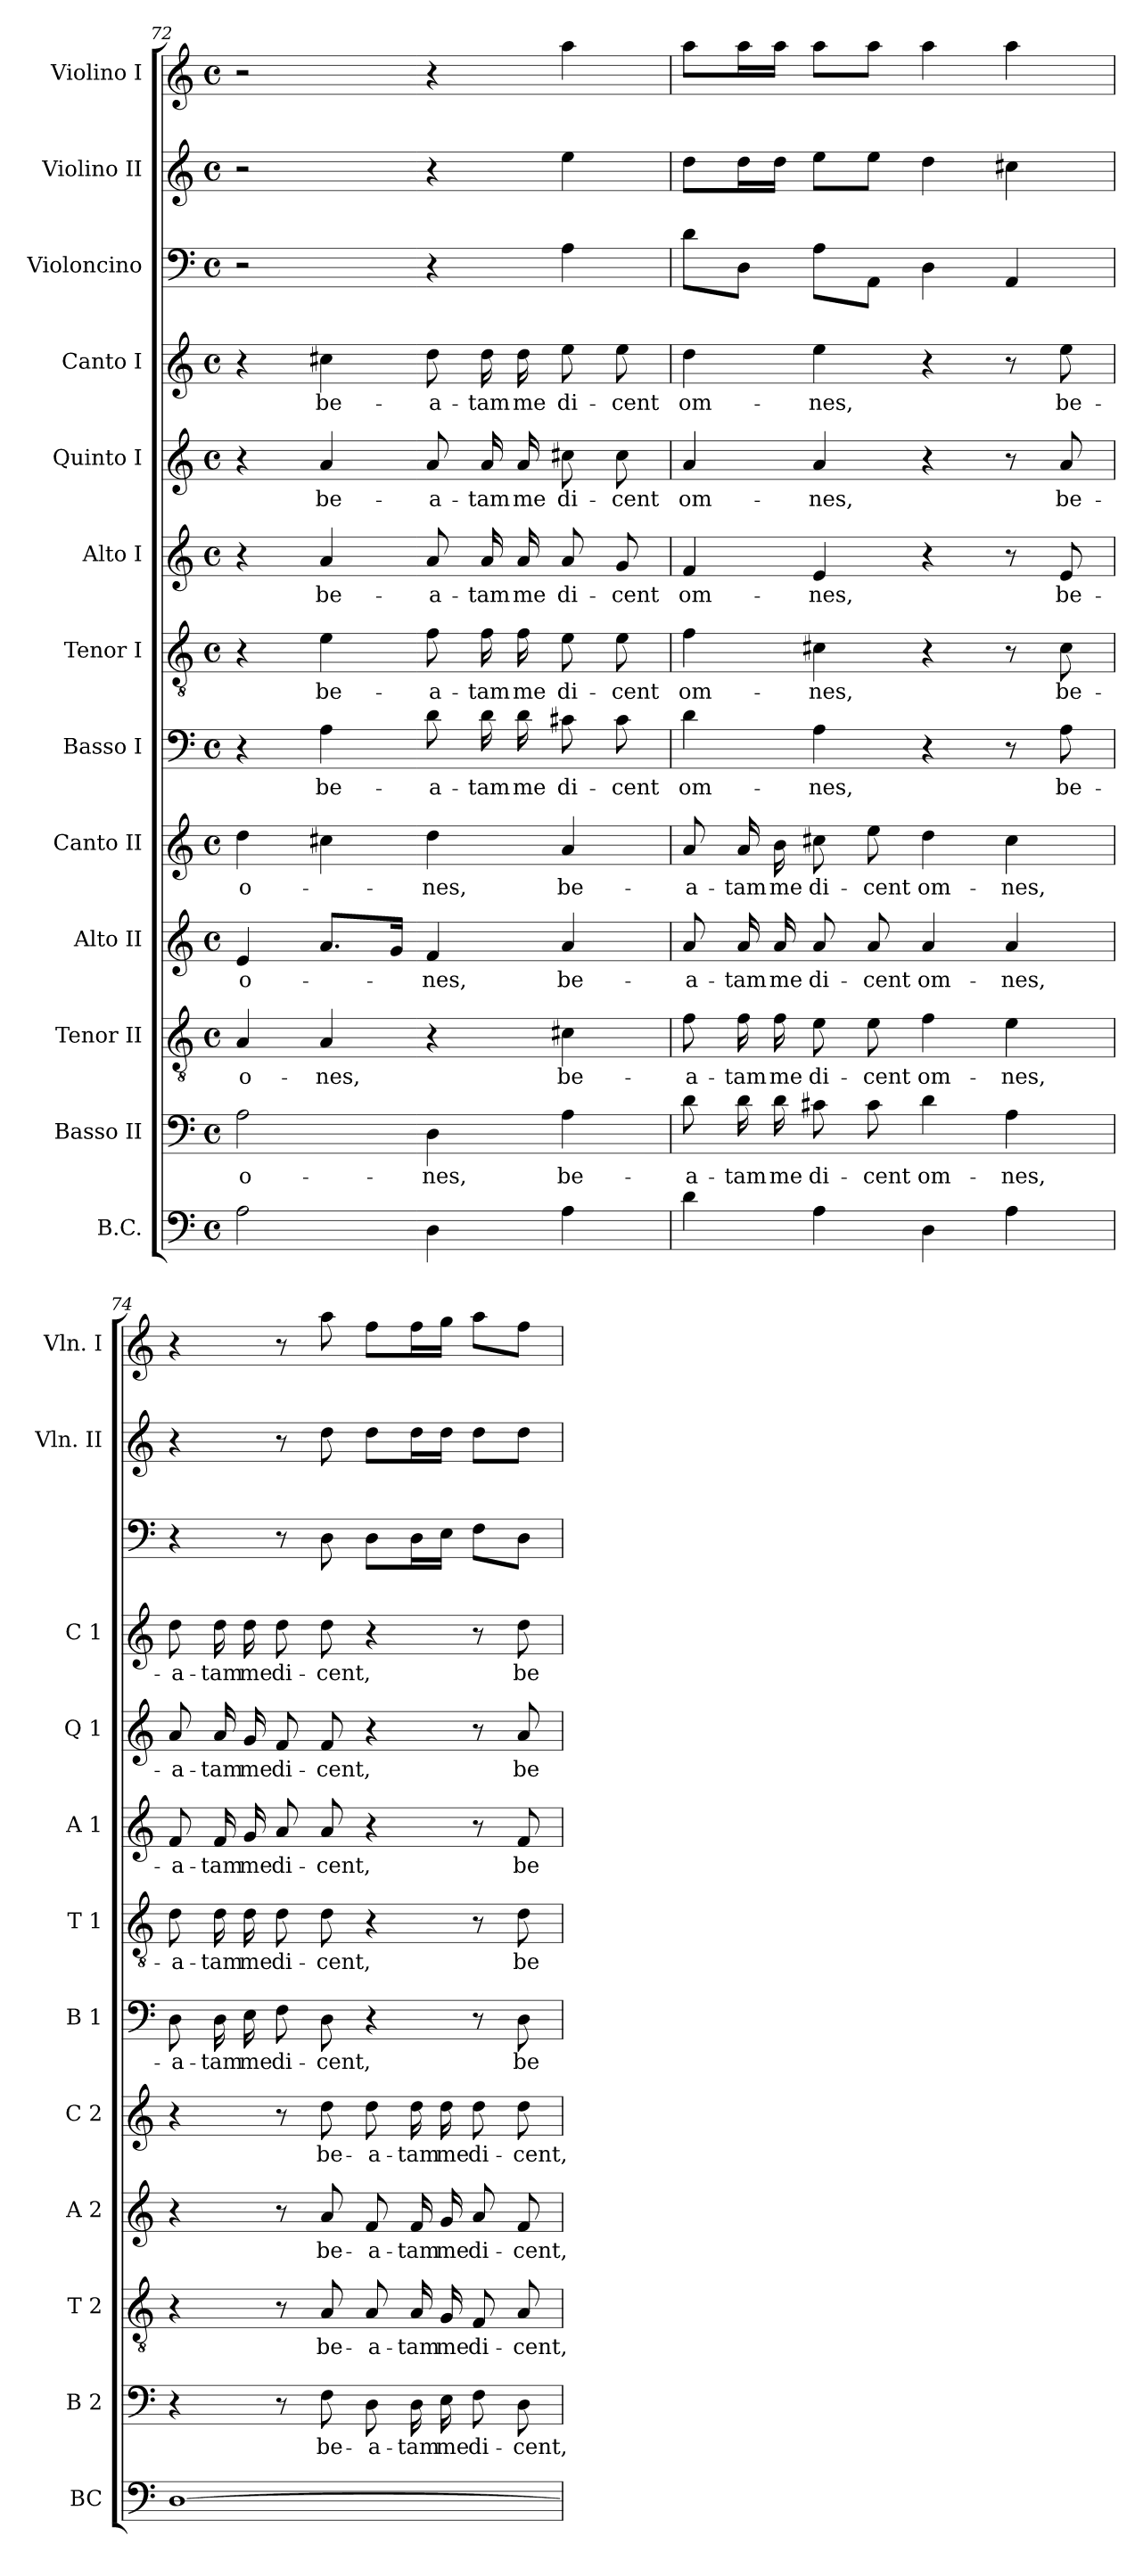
**kern	**kern	**text	**kern	**text	**kern	**text	**kern	**text	**kern	**text	**kern	**text	**kern	**text	**kern	**text	**kern	**text	**kern	**kern	**kern
*part13	*part12	*part12	*part11	*part11	*part10	*part10	*part9	*part9	*part8	*part8	*part7	*part7	*part6	*part6	*part5	*part5	*part4	*part4	*part3	*part2	*part1
*staff13	*staff12	*staff12	*staff11	*staff11	*staff10	*staff10	*staff9	*staff9	*staff8	*staff8	*staff7	*staff7	*staff6	*staff6	*staff5	*staff5	*staff4	*staff4	*staff3	*staff2	*staff1
*I"B.C.	*I"Basso II	*	*I"Tenor II	*	*I"Alto II	*	*I"Canto II	*	*I"Basso I	*	*I"Tenor I	*	*I"Alto I	*	*I"Quinto I	*	*I"Canto I	*	*I"Violoncino	*I"Violino II	*I"Violino I
*I'BC	*I'B 2	*	*I'T 2	*	*I'A 2	*	*I'C 2	*	*I'B 1	*	*I'T 1	*	*I'A 1	*	*I'Q 1	*	*I'C 1	*	*	*I'Vln. II	*I'Vln. I
*clefF4	*clefF4	*	*clefGv2	*	*clefG2	*	*clefG2	*	*clefF4	*	*clefGv2	*	*clefG2	*	*clefG2	*	*clefG2	*	*clefF4	*clefG2	*clefG2
*k[]	*k[]	*	*k[]	*	*k[]	*	*k[]	*	*k[]	*	*k[]	*	*k[]	*	*k[]	*	*k[]	*	*k[]	*k[]	*k[]
*C:	*C:	*	*C:	*	*C:	*	*C:	*	*C:	*	*C:	*	*C:	*	*C:	*	*C:	*	*C:	*C:	*C:
*M4/4	*M4/4	*	*M4/4	*	*M4/4	*	*M4/4	*	*M4/4	*	*M4/4	*	*M4/4	*	*M4/4	*	*M4/4	*	*M4/4	*M4/4	*M4/4
*met(c)	*met(c)	*	*met(c)	*	*met(c)	*	*met(c)	*	*met(c)	*	*met(c)	*	*met(c)	*	*met(c)	*	*met(c)	*	*met(c)	*met(c)	*met(c)
=72	=72	=72	=72	=72	=72	=72	=72	=72	=72	=72	=72	=72	=72	=72	=72	=72	=72	=72	=72	=72	=72
!	!	!LO:LY:b	!	!	!	!	!	!	!	!	!	!	!	!	!	!	!	!	!	!	!
!	!	!	!	!LO:LY:b	!	!	!	!	!	!	!	!	!	!	!	!	!	!	!	!	!
!	!	!	!	!	!	!LO:LY:b	!	!	!	!	!	!	!	!	!	!	!	!	!	!	!
!	!	!	!	!	!	!	!	!LO:LY:b	!	!	!	!	!	!	!	!	!	!	!	!	!
2A\	2A\	-o-	4A/	-o-	4e/	-o-	4dd\	-o-	4r	.	4r	.	4r	.	4r	.	4r	.	2r	2r	2r
!	!	!	!	!LO:LY:b	!	!	!	!	!	!	!	!	!	!	!	!	!	!	!	!	!
!	!	!	!	!	!	!	!	!	!	!LO:LY:b	!	!	!	!	!	!	!	!	!	!	!
!	!	!	!	!	!	!	!	!	!	!	!	!LO:LY:b	!	!	!	!	!	!	!	!	!
!	!	!	!	!	!	!	!	!	!	!	!	!	!	!LO:LY:b	!	!	!	!	!	!	!
!	!	!	!	!	!	!	!	!	!	!	!	!	!	!	!	!LO:LY:b	!	!	!	!	!
!	!	!	!	!	!	!	!	!	!	!	!	!	!	!	!	!	!	!LO:LY:b	!	!	!
.	.	.	4A/	-nes,	8.a/L	.	4cc#X\	.	4A\	be-	4e\	be-	4a/	be-	4a/	be-	4cc#X\	be-	.	.	.
.	.	.	.	.	16g/Jk	.	.	.	.	.	.	.	.	.	.	.	.	.	.	.	.
!	!	!LO:LY:b	!	!	!	!	!	!	!	!	!	!	!	!	!	!	!	!	!	!	!
!	!	!	!	!	!	!LO:LY:b	!	!	!	!	!	!	!	!	!	!	!	!	!	!	!
!	!	!	!	!	!	!	!	!LO:LY:b	!	!	!	!	!	!	!	!	!	!	!	!	!
!	!	!	!	!	!	!	!	!	!	!LO:LY:b	!	!	!	!	!	!	!	!	!	!	!
!	!	!	!	!	!	!	!	!	!	!	!	!LO:LY:b	!	!	!	!	!	!	!	!	!
!	!	!	!	!	!	!	!	!	!	!	!	!	!	!LO:LY:b	!	!	!	!	!	!	!
!	!	!	!	!	!	!	!	!	!	!	!	!	!	!	!	!LO:LY:b	!	!	!	!	!
!	!	!	!	!	!	!	!	!	!	!	!	!	!	!	!	!	!	!LO:LY:b	!	!	!
4D\	4D\	-nes,	4r	.	4f/	-nes,	4dd\	-nes,	8d\	-a-	8f\	-a-	8a/	-a-	8a/	-a-	8dd\	-a-	4r	4r	4r
!	!	!	!	!	!	!	!	!	!	!LO:LY:b	!	!	!	!	!	!	!	!	!	!	!
!	!	!	!	!	!	!	!	!	!	!	!	!LO:LY:b	!	!	!	!	!	!	!	!	!
!	!	!	!	!	!	!	!	!	!	!	!	!	!	!LO:LY:b	!	!	!	!	!	!	!
!	!	!	!	!	!	!	!	!	!	!	!	!	!	!	!	!LO:LY:b	!	!	!	!	!
!	!	!	!	!	!	!	!	!	!	!	!	!	!	!	!	!	!	!LO:LY:b	!	!	!
.	.	.	.	.	.	.	.	.	16d\	-tam	16f\	-tam	16a/	-tam	16a/	-tam	16dd\	-tam	.	.	.
!	!	!	!	!	!	!	!	!	!	!LO:LY:b	!	!	!	!	!	!	!	!	!	!	!
!	!	!	!	!	!	!	!	!	!	!	!	!LO:LY:b	!	!	!	!	!	!	!	!	!
!	!	!	!	!	!	!	!	!	!	!	!	!	!	!LO:LY:b	!	!	!	!	!	!	!
!	!	!	!	!	!	!	!	!	!	!	!	!	!	!	!	!LO:LY:b	!	!	!	!	!
!	!	!	!	!	!	!	!	!	!	!	!	!	!	!	!	!	!	!LO:LY:b	!	!	!
.	.	.	.	.	.	.	.	.	16d\	me	16f\	me	16a/	me	16a/	me	16dd\	me	.	.	.
!	!	!LO:LY:b	!	!	!	!	!	!	!	!	!	!	!	!	!	!	!	!	!	!	!
!	!	!	!	!LO:LY:b	!	!	!	!	!	!	!	!	!	!	!	!	!	!	!	!	!
!	!	!	!	!	!	!LO:LY:b	!	!	!	!	!	!	!	!	!	!	!	!	!	!	!
!	!	!	!	!	!	!	!	!LO:LY:b	!	!	!	!	!	!	!	!	!	!	!	!	!
!	!	!	!	!	!	!	!	!	!	!LO:LY:b	!	!	!	!	!	!	!	!	!	!	!
!	!	!	!	!	!	!	!	!	!	!	!	!LO:LY:b	!	!	!	!	!	!	!	!	!
!	!	!	!	!	!	!	!	!	!	!	!	!	!	!LO:LY:b	!	!	!	!	!	!	!
!	!	!	!	!	!	!	!	!	!	!	!	!	!	!	!	!LO:LY:b	!	!	!	!	!
!	!	!	!	!	!	!	!	!	!	!	!	!	!	!	!	!	!	!LO:LY:b	!	!	!
4A\	4A\	be-	4c#X\	be-	4a/	be-	4a/	be-	8c#X\	di-	8e\	di-	8a/	di-	8cc#X\	di-	8ee\	di-	4A\	4ee\	4aa\
!	!	!	!	!	!	!	!	!	!	!LO:LY:b	!	!	!	!	!	!	!	!	!	!	!
!	!	!	!	!	!	!	!	!	!	!	!	!LO:LY:b	!	!	!	!	!	!	!	!	!
!	!	!	!	!	!	!	!	!	!	!	!	!	!	!LO:LY:b	!	!	!	!	!	!	!
!	!	!	!	!	!	!	!	!	!	!	!	!	!	!	!	!LO:LY:b	!	!	!	!	!
!	!	!	!	!	!	!	!	!	!	!	!	!	!	!	!	!	!	!LO:LY:b	!	!	!
.	.	.	.	.	.	.	.	.	8c#\	-cent	8e\	-cent	8g/	-cent	8cc#\	-cent	8ee\	-cent	.	.	.
=73	=73	=73	=73	=73	=73	=73	=73	=73	=73	=73	=73	=73	=73	=73	=73	=73	=73	=73	=73	=73	=73
!	!	!LO:LY:b	!	!	!	!	!	!	!	!	!	!	!	!	!	!	!	!	!	!	!
!	!	!	!	!LO:LY:b	!	!	!	!	!	!	!	!	!	!	!	!	!	!	!	!	!
!	!	!	!	!	!	!LO:LY:b	!	!	!	!	!	!	!	!	!	!	!	!	!	!	!
!	!	!	!	!	!	!	!	!LO:LY:b	!	!	!	!	!	!	!	!	!	!	!	!	!
!	!	!	!	!	!	!	!	!	!	!LO:LY:b	!	!	!	!	!	!	!	!	!	!	!
!	!	!	!	!	!	!	!	!	!	!	!	!LO:LY:b	!	!	!	!	!	!	!	!	!
!	!	!	!	!	!	!	!	!	!	!	!	!	!	!LO:LY:b	!	!	!	!	!	!	!
!	!	!	!	!	!	!	!	!	!	!	!	!	!	!	!	!LO:LY:b	!	!	!	!	!
!	!	!	!	!	!	!	!	!	!	!	!	!	!	!	!	!	!	!LO:LY:b	!	!	!
4d\	8d\	-a-	8f\	-a-	8a/	-a-	8a/	-a-	4d\	om-	4f\	om-	4f/	om-	4a/	om-	4dd\	om-	8d\L	8dd\L	8aa\L
!	!	!LO:LY:b	!	!	!	!	!	!	!	!	!	!	!	!	!	!	!	!	!	!	!
!	!	!	!	!LO:LY:b	!	!	!	!	!	!	!	!	!	!	!	!	!	!	!	!	!
!	!	!	!	!	!	!LO:LY:b	!	!	!	!	!	!	!	!	!	!	!	!	!	!	!
!	!	!	!	!	!	!	!	!LO:LY:b	!	!	!	!	!	!	!	!	!	!	!	!	!
.	16d\	-tam	16f\	-tam	16a/	-tam	16a/	-tam	.	.	.	.	.	.	.	.	.	.	8D\J	16dd\L	16aa\L
!	!	!LO:LY:b	!	!	!	!	!	!	!	!	!	!	!	!	!	!	!	!	!	!	!
!	!	!	!	!LO:LY:b	!	!	!	!	!	!	!	!	!	!	!	!	!	!	!	!	!
!	!	!	!	!	!	!LO:LY:b	!	!	!	!	!	!	!	!	!	!	!	!	!	!	!
!	!	!	!	!	!	!	!	!LO:LY:b	!	!	!	!	!	!	!	!	!	!	!	!	!
.	16d\	me	16f\	me	16a/	me	16b\	me	.	.	.	.	.	.	.	.	.	.	.	16dd\JJ	16aa\JJ
!	!	!LO:LY:b	!	!	!	!	!	!	!	!	!	!	!	!	!	!	!	!	!	!	!
!	!	!	!	!LO:LY:b	!	!	!	!	!	!	!	!	!	!	!	!	!	!	!	!	!
!	!	!	!	!	!	!LO:LY:b	!	!	!	!	!	!	!	!	!	!	!	!	!	!	!
!	!	!	!	!	!	!	!	!LO:LY:b	!	!	!	!	!	!	!	!	!	!	!	!	!
!	!	!	!	!	!	!	!	!	!	!LO:LY:b	!	!	!	!	!	!	!	!	!	!	!
!	!	!	!	!	!	!	!	!	!	!	!	!LO:LY:b	!	!	!	!	!	!	!	!	!
!	!	!	!	!	!	!	!	!	!	!	!	!	!	!LO:LY:b	!	!	!	!	!	!	!
!	!	!	!	!	!	!	!	!	!	!	!	!	!	!	!	!LO:LY:b	!	!	!	!	!
!	!	!	!	!	!	!	!	!	!	!	!	!	!	!	!	!	!	!LO:LY:b	!	!	!
4A\	8c#X\	di-	8e\	di-	8a/	di-	8cc#X\	di-	4A\	-nes,	4c#X\	-nes,	4e/	-nes,	4a/	-nes,	4ee\	-nes,	8A\L	8ee\L	8aa\L
!	!	!LO:LY:b	!	!	!	!	!	!	!	!	!	!	!	!	!	!	!	!	!	!	!
!	!	!	!	!LO:LY:b	!	!	!	!	!	!	!	!	!	!	!	!	!	!	!	!	!
!	!	!	!	!	!	!LO:LY:b	!	!	!	!	!	!	!	!	!	!	!	!	!	!	!
!	!	!	!	!	!	!	!	!LO:LY:b	!	!	!	!	!	!	!	!	!	!	!	!	!
.	8c#\	-cent	8e\	-cent	8a/	-cent	8ee\	-cent	.	.	.	.	.	.	.	.	.	.	8AA\J	8ee\J	8aa\J
!	!	!LO:LY:b	!	!	!	!	!	!	!	!	!	!	!	!	!	!	!	!	!	!	!
!	!	!	!	!LO:LY:b	!	!	!	!	!	!	!	!	!	!	!	!	!	!	!	!	!
!	!	!	!	!	!	!LO:LY:b	!	!	!	!	!	!	!	!	!	!	!	!	!	!	!
!	!	!	!	!	!	!	!	!LO:LY:b	!	!	!	!	!	!	!	!	!	!	!	!	!
4D\	4d\	om-	4f\	om-	4a/	om-	4dd\	om-	4r	.	4r	.	4r	.	4r	.	4r	.	4D\	4dd\	4aa\
!	!	!LO:LY:b	!	!	!	!	!	!	!	!	!	!	!	!	!	!	!	!	!	!	!
!	!	!	!	!LO:LY:b	!	!	!	!	!	!	!	!	!	!	!	!	!	!	!	!	!
!	!	!	!	!	!	!LO:LY:b	!	!	!	!	!	!	!	!	!	!	!	!	!	!	!
!	!	!	!	!	!	!	!	!LO:LY:b	!	!	!	!	!	!	!	!	!	!	!	!	!
4A\	4A\	-nes,	4e\	-nes,	4a/	-nes,	4cc#\	-nes,	8r	.	8r	.	8r	.	8r	.	8r	.	4AA/	4cc#X\	4aa\
!	!	!	!	!	!	!	!	!	!	!LO:LY:b	!	!	!	!	!	!	!	!	!	!	!
!	!	!	!	!	!	!	!	!	!	!	!	!LO:LY:b	!	!	!	!	!	!	!	!	!
!	!	!	!	!	!	!	!	!	!	!	!	!	!	!LO:LY:b	!	!	!	!	!	!	!
!	!	!	!	!	!	!	!	!	!	!	!	!	!	!	!	!LO:LY:b	!	!	!	!	!
!	!	!	!	!	!	!	!	!	!	!	!	!	!	!	!	!	!	!LO:LY:b	!	!	!
.	.	.	.	.	.	.	.	.	8A\	be-	8c#\	be-	8e/	be-	8a/	be-	8ee\	be-	.	.	.
=74	=74	=74	=74	=74	=74	=74	=74	=74	=74	=74	=74	=74	=74	=74	=74	=74	=74	=74	=74	=74	=74
!	!	!	!	!	!	!	!	!	!	!LO:LY:b	!	!	!	!	!	!	!	!	!	!	!
!	!	!	!	!	!	!	!	!	!	!	!	!LO:LY:b	!	!	!	!	!	!	!	!	!
!	!	!	!	!	!	!	!	!	!	!	!	!	!	!LO:LY:b	!	!	!	!	!	!	!
!	!	!	!	!	!	!	!	!	!	!	!	!	!	!	!	!LO:LY:b	!	!	!	!	!
!	!	!	!	!	!	!	!	!	!	!	!	!	!	!	!	!	!	!LO:LY:b	!	!	!
[1D	4r	.	4r	.	4r	.	4r	.	8D\	-a-	8d\	-a-	8f/	-a-	8a/	-a-	8dd\	-a-	4r	4r	4r
!	!	!	!	!	!	!	!	!	!	!LO:LY:b	!	!	!	!	!	!	!	!	!	!	!
!	!	!	!	!	!	!	!	!	!	!	!	!LO:LY:b	!	!	!	!	!	!	!	!	!
!	!	!	!	!	!	!	!	!	!	!	!	!	!	!LO:LY:b	!	!	!	!	!	!	!
!	!	!	!	!	!	!	!	!	!	!	!	!	!	!	!	!LO:LY:b	!	!	!	!	!
!	!	!	!	!	!	!	!	!	!	!	!	!	!	!	!	!	!	!LO:LY:b	!	!	!
.	.	.	.	.	.	.	.	.	16D\	-tam	16d\	-tam	16f/	-tam	16a/	-tam	16dd\	-tam	.	.	.
!	!	!	!	!	!	!	!	!	!	!LO:LY:b	!	!	!	!	!	!	!	!	!	!	!
!	!	!	!	!	!	!	!	!	!	!	!	!LO:LY:b	!	!	!	!	!	!	!	!	!
!	!	!	!	!	!	!	!	!	!	!	!	!	!	!LO:LY:b	!	!	!	!	!	!	!
!	!	!	!	!	!	!	!	!	!	!	!	!	!	!	!	!LO:LY:b	!	!	!	!	!
!	!	!	!	!	!	!	!	!	!	!	!	!	!	!	!	!	!	!LO:LY:b	!	!	!
.	.	.	.	.	.	.	.	.	16E\	me	16d\	me	16g/	me	16g/	me	16dd\	me	.	.	.
!	!	!	!	!	!	!	!	!	!	!LO:LY:b	!	!	!	!	!	!	!	!	!	!	!
!	!	!	!	!	!	!	!	!	!	!	!	!LO:LY:b	!	!	!	!	!	!	!	!	!
!	!	!	!	!	!	!	!	!	!	!	!	!	!	!LO:LY:b	!	!	!	!	!	!	!
!	!	!	!	!	!	!	!	!	!	!	!	!	!	!	!	!LO:LY:b	!	!	!	!	!
!	!	!	!	!	!	!	!	!	!	!	!	!	!	!	!	!	!	!LO:LY:b	!	!	!
.	8r	.	8r	.	8r	.	8r	.	8F\	di-	8d\	di-	8a/	di-	8f/	di-	8dd\	di-	8r	8r	8r
!	!	!LO:LY:b	!	!	!	!	!	!	!	!	!	!	!	!	!	!	!	!	!	!	!
!	!	!	!	!LO:LY:b	!	!	!	!	!	!	!	!	!	!	!	!	!	!	!	!	!
!	!	!	!	!	!	!LO:LY:b	!	!	!	!	!	!	!	!	!	!	!	!	!	!	!
!	!	!	!	!	!	!	!	!LO:LY:b	!	!	!	!	!	!	!	!	!	!	!	!	!
!	!	!	!	!	!	!	!	!	!	!LO:LY:b	!	!	!	!	!	!	!	!	!	!	!
!	!	!	!	!	!	!	!	!	!	!	!	!LO:LY:b	!	!	!	!	!	!	!	!	!
!	!	!	!	!	!	!	!	!	!	!	!	!	!	!LO:LY:b	!	!	!	!	!	!	!
!	!	!	!	!	!	!	!	!	!	!	!	!	!	!	!	!LO:LY:b	!	!	!	!	!
!	!	!	!	!	!	!	!	!	!	!	!	!	!	!	!	!	!	!LO:LY:b	!	!	!
.	8F\	be-	8A/	be-	8a/	be-	8dd\	be-	8D\	-cent,	8d\	-cent,	8a/	-cent,	8f/	-cent,	8dd\	-cent,	8D\	8dd\	8aa\
!	!	!LO:LY:b	!	!	!	!	!	!	!	!	!	!	!	!	!	!	!	!	!	!	!
!	!	!	!	!LO:LY:b	!	!	!	!	!	!	!	!	!	!	!	!	!	!	!	!	!
!	!	!	!	!	!	!LO:LY:b	!	!	!	!	!	!	!	!	!	!	!	!	!	!	!
!	!	!	!	!	!	!	!	!LO:LY:b	!	!	!	!	!	!	!	!	!	!	!	!	!
.	8D\	-a-	8A/	-a-	8f/	-a-	8dd\	-a-	4r	.	4r	.	4r	.	4r	.	4r	.	8D\L	8dd\L	8ff\L
!	!	!LO:LY:b	!	!	!	!	!	!	!	!	!	!	!	!	!	!	!	!	!	!	!
!	!	!	!	!LO:LY:b	!	!	!	!	!	!	!	!	!	!	!	!	!	!	!	!	!
!	!	!	!	!	!	!LO:LY:b	!	!	!	!	!	!	!	!	!	!	!	!	!	!	!
!	!	!	!	!	!	!	!	!LO:LY:b	!	!	!	!	!	!	!	!	!	!	!	!	!
.	16D\	-tam	16A/	-tam	16f/	-tam	16dd\	-tam	.	.	.	.	.	.	.	.	.	.	16D\L	16dd\L	16ff\L
!	!	!LO:LY:b	!	!	!	!	!	!	!	!	!	!	!	!	!	!	!	!	!	!	!
!	!	!	!	!LO:LY:b	!	!	!	!	!	!	!	!	!	!	!	!	!	!	!	!	!
!	!	!	!	!	!	!LO:LY:b	!	!	!	!	!	!	!	!	!	!	!	!	!	!	!
!	!	!	!	!	!	!	!	!LO:LY:b	!	!	!	!	!	!	!	!	!	!	!	!	!
.	16E\	me	16G/	me	16g/	me	16dd\	me	.	.	.	.	.	.	.	.	.	.	16E\JJ	16dd\JJ	16gg\JJ
!	!	!LO:LY:b	!	!	!	!	!	!	!	!	!	!	!	!	!	!	!	!	!	!	!
!	!	!	!	!LO:LY:b	!	!	!	!	!	!	!	!	!	!	!	!	!	!	!	!	!
!	!	!	!	!	!	!LO:LY:b	!	!	!	!	!	!	!	!	!	!	!	!	!	!	!
!	!	!	!	!	!	!	!	!LO:LY:b	!	!	!	!	!	!	!	!	!	!	!	!	!
.	8F\	di-	8F/	di-	8a/	di-	8dd\	di-	8r	.	8r	.	8r	.	8r	.	8r	.	8F\L	8dd\L	8aa\L
!	!	!LO:LY:b	!	!	!	!	!	!	!	!	!	!	!	!	!	!	!	!	!	!	!
!	!	!	!	!LO:LY:b	!	!	!	!	!	!	!	!	!	!	!	!	!	!	!	!	!
!	!	!	!	!	!	!LO:LY:b	!	!	!	!	!	!	!	!	!	!	!	!	!	!	!
!	!	!	!	!	!	!	!	!LO:LY:b	!	!	!	!	!	!	!	!	!	!	!	!	!
!	!	!	!	!	!	!	!	!	!	!LO:LY:b	!	!	!	!	!	!	!	!	!	!	!
!	!	!	!	!	!	!	!	!	!	!	!	!LO:LY:b	!	!	!	!	!	!	!	!	!
!	!	!	!	!	!	!	!	!	!	!	!	!	!	!LO:LY:b	!	!	!	!	!	!	!
!	!	!	!	!	!	!	!	!	!	!	!	!	!	!	!	!LO:LY:b	!	!	!	!	!
!	!	!	!	!	!	!	!	!	!	!	!	!	!	!	!	!	!	!LO:LY:b	!	!	!
.	8D\	-cent,	8A/	-cent,	8f/	-cent,	8dd\	-cent,	8D\	be-	8d\	be-	8f/	be-	8a/	be-	8dd\	be-	8D\J	8dd\J	8ff\J
=	=	=	=	=	=	=	=	=	=	=	=	=	=	=	=	=	=	=	=	=	=
*-	*-	*-	*-	*-	*-	*-	*-	*-	*-	*-	*-	*-	*-	*-	*-	*-	*-	*-	*-	*-	*-
